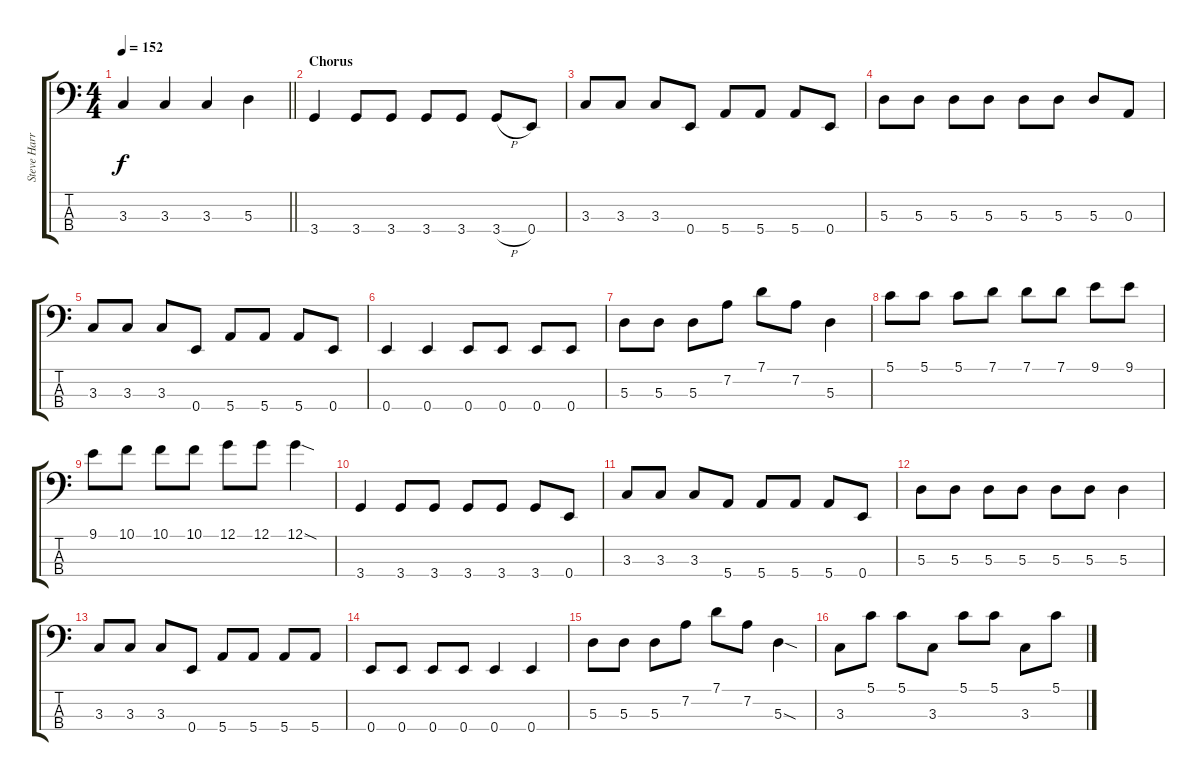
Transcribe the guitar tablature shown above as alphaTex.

\track ("Steve Harris" "Steve Harr") {instrument electricbassfinger}
\staff {score tabs}
\tuning (G2 D2 A1 E1) {hide}
\ts (4 4)
\tempo 152
\clef f4
\barLineRight lightlight
\ks c
3.3.4{dy f} 3.3.4 3.3.4 5.3.4 |
\section ("" "Chorus")
3.4.4 3.4.8 3.4.8 3.4.8 3.4.8 3.4{h}.8 0.4.8 |
3.3.8 3.3.8 3.3.8 0.4.8 5.4.8 5.4.8 5.4.8 0.4.8 |
5.3.8 5.3.8 5.3.8 5.3.8 5.3.8 5.3.8 5.3.8 0.3.8 |
3.3.8 3.3.8 3.3.8 0.4.8 5.4.8 5.4.8 5.4.8 0.4.8 |
0.4.4 0.4.4 0.4.8 0.4.8 0.4.8 0.4.8 |
5.3.8 5.3.8 5.3.8 7.2.8 7.1.8 7.2.8 5.3.4 |
5.1.8 5.1.8 5.1.8 7.1.8 7.1.8 7.1.8 9.1.8 9.1.8 |
9.1.8 10.1.8 10.1.8 10.1.8 12.1.8 12.1.8 12.1{sod}.4 |
3.4.4 3.4.8 3.4.8 3.4.8 3.4.8 3.4.8 0.4.8 |
3.3.8 3.3.8 3.3.8 5.4.8 5.4.8 5.4.8 5.4.8 0.4.8 |
5.3.8 5.3.8 5.3.8 5.3.8 5.3.8 5.3.8 5.3.4 |
3.3.8 3.3.8 3.3.8 0.4.8 5.4.8 5.4.8 5.4.8 5.4.8 |
0.4.8 0.4.8 0.4.8 0.4.8 0.4.4 0.4.4 |
5.3.8 5.3.8 5.3.8 7.2.8 7.1.8 7.2.8 5.3{sod}.4 |
3.3.8 5.1.8 5.1.8 3.3.8 5.1.8 5.1.8 3.3.8 5.1.8
